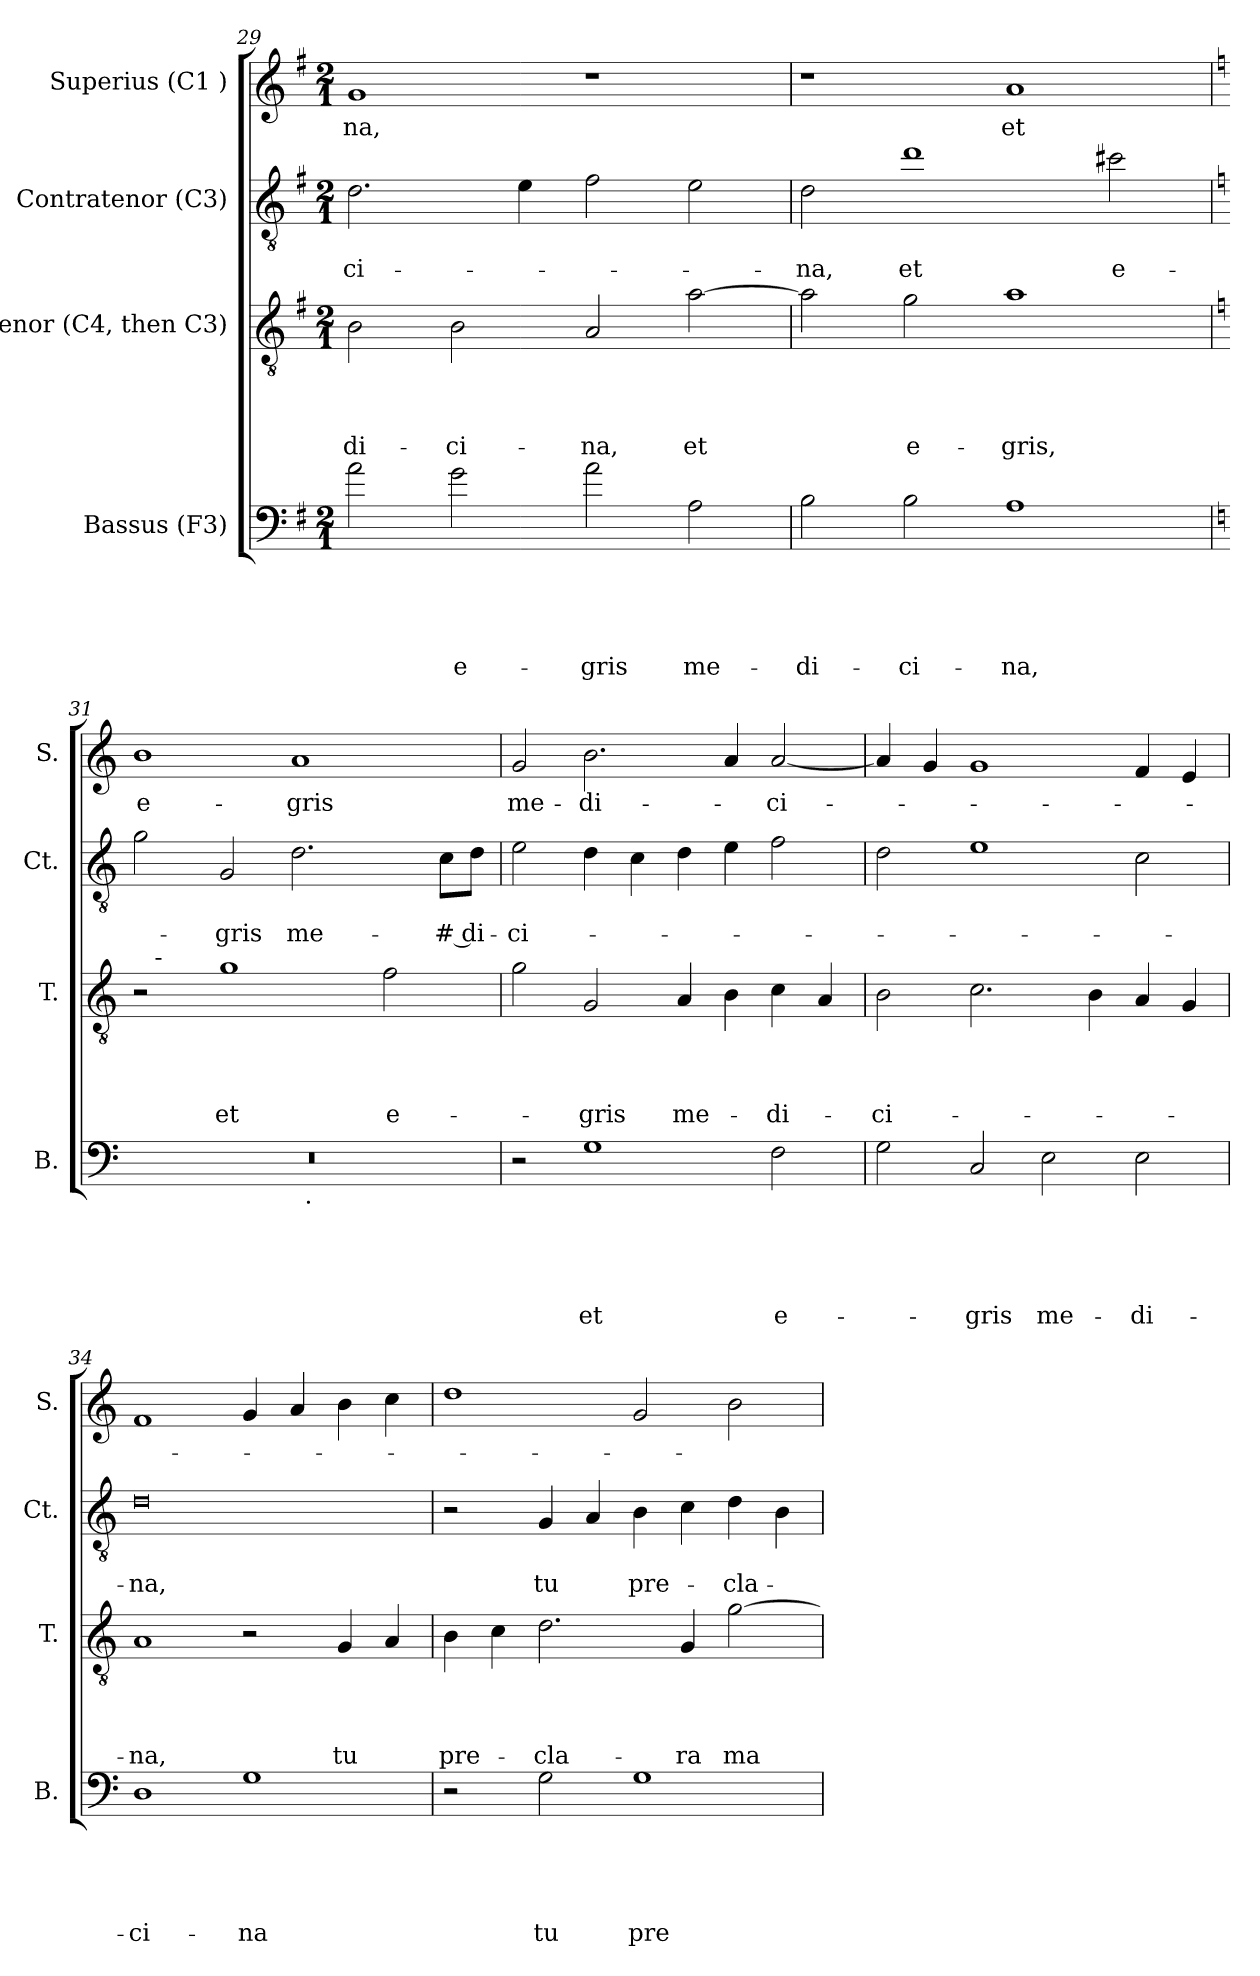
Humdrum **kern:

**kern	**text	**text	**text	**text	**text	**kern	**text	**text	**text	**text	**kern	**text	**text	**kern	**text
*part4	*part4	*part4	*part4	*part4	*part4	*part3	*part3	*part3	*part3	*part3	*part2	*part2	*part2	*part1	*part1
*staff4	*staff4	*staff4	*staff4	*staff4	*staff4	*staff3	*staff3	*staff3	*staff3	*staff3	*staff2	*staff2	*staff2	*staff1	*staff1
*I"Bassus (F3)	*	*	*	*	*	*I"Tenor (C4, then C3)	*	*	*	*	*I"Contratenor (C3)	*	*	*I"Superius (C1 )	*
*I'B.	*	*	*	*	*	*I'T.	*	*	*	*	*I'Ct.	*	*	*I'S.	*
*clefF4	*	*	*	*	*	*clefGv2	*	*	*	*	*clefGv2	*	*	*clefG2	*
*k[f#]	*	*	*	*	*	*k[f#]	*	*	*	*	*k[f#]	*	*	*k[f#]	*
*G:	*	*	*	*	*	*G:	*	*	*	*	*G:	*	*	*G:	*
*M2/1	*	*	*	*	*	*M2/1	*	*	*	*	*M2/1	*	*	*M2/1	*
=29	=29	=29	=29	=29	=29	=29	=29	=29	=29	=29	=29	=29	=29	=29	=29
!	!	!	!	!	!	!	!	!	!	!LO:LY:b	!	!	!LO:LY:b	!	!LO:LY:b
2a\	.	.	.	.	.	2B\	.	.	.	-di-	2.d\	.	-ci-	1g	-na,
!	!	!	!	!	!LO:LY:b	!	!	!	!	!LO:LY:b	!	!	!	!	!
2g\	.	.	.	.	e-	2B\	.	.	.	-ci-	.	.	.	.	.
.	.	.	.	.	.	.	.	.	.	.	4e\	.	.	.	.
!	!	!	!	!	!LO:LY:b	!	!	!	!	!LO:LY:b	!	!	!	!	!
2a\	.	.	.	.	-gris	2A/	.	.	.	-na,	2f#\	.	.	1r	.
!	!	!	!	!	!LO:LY:b	!	!	!	!	!LO:LY:b	!	!	!	!	!
2A\	.	.	.	.	me-	[>2a\	.	.	.	et	2e\	.	.	.	.
=30	=30	=30	=30	=30	=30	=30	=30	=30	=30	=30	=30	=30	=30	=30	=30
!	!	!	!	!	!LO:LY:b	!	!	!	!	!	!	!	!LO:LY:b	!	!
2B\	.	.	.	.	-di-	2a\]	.	.	.	.	2d\	.	-na,	1r	.
!	!	!	!	!	!LO:LY:b	!	!	!	!	!LO:LY:b	!	!	!LO:LY:b	!	!
2B\	.	.	.	.	-ci-	2g\	.	.	.	e-	1dd	.	et	.	.
!	!	!	!	!	!LO:LY:b	!	!	!	!	!LO:LY:b	!	!	!	!	!LO:LY:b
1A	.	.	.	.	-na,	1a	.	.	.	-gris,	.	.	.	1a	et
!	!	!	!	!	!	!	!	!	!	!	!	!	!LO:LY:b:rj	!	!
.	.	.	.	.	.	.	.	.	.	.	2cc#\	.	e-	.	.
!!LO:LB:g=z
=31	=31	=31	=31	=31	=31	=31	=31	=31	=31	=31	=31	=31	=31	=31	=31
*k[]	*	*	*	*	*	*k[]	*	*	*	*	*k[]	*	*	*k[]	*
*C:	*	*	*	*	*	*C:	*	*	*	*	*C:	*	*	*C:	*
!	!	!	!	!	!	!	!	!	!	!	!	!	!	!	!LO:LY:b:rj
*^	*	*	*	*	*	*^	*	*	*	*	*	*	*	*	*
0r	1ryy	.	.	.	.	.	2r	16ryy	.	.	.	.	2g\	.	.	1b	e-
!	!	!	!	!	!	!	!	!LO:TX:a:t=-	!	!	!	!	!	!	!	!	!
.	.	.	.	.	.	.	.	1ryy	.	.	.	.	.	.	.	.	.
!	!	!	!	!	!	!	!	!	!	!	!	!LO:LY:b	!	!	!LO:LY:b	!	!
.	.	.	.	.	.	.	1g	.	.	.	.	et	2G/	.	-gris	.	.
!	!	!	!	!	!	!	!	!	!	!	!	!	!	!	!LO:LY:b	!	!LO:LY:b
.	32ryy	.	.	.	.	.	.	.	.	.	.	.	2.d\	.	me-	1a	-gris
!	!LO:TX:b:t=.	!	!	!	!	!	!	!	!	!	!	!	!	!	!	!	!
.	2ryy	.	.	.	.	.	.	.	.	.	.	.	.	.	.	.	.
.	.	.	.	.	.	.	.	2...ryy	.	.	.	.	.	.	.	.	.
!	!	!	!	!	!	!	!	!	!	!	!	!LO:LY:b:rj	!	!	!	!	!
.	.	.	.	.	.	.	2f\	.	.	.	.	e-	.	.	.	.	.
.	4...ryy	.	.	.	.	.	.	.	.	.	.	.	.	.	.	.	.
!	!	!	!	!	!	!	!	!	!	!	!	!	!	!	!LO:LY:b:rj	!	!
.	.	.	.	.	.	.	.	.	.	.	.	.	8c\L	.	-# di-	.	.
.	.	.	.	.	.	.	.	.	.	.	.	.	8d\J	.	.	.	.
=32	=32	=32	=32	=32	=32	=32	=32	=32	=32	=32	=32	=32	=32	=32	=32	=32	=32
!	!	!	!	!	!	!	!	!	!	!	!	!	!	!	!LO:LY:b	!	!LO:LY:b
*v	*v	*	*	*	*	*	*	*	*	*	*	*	*	*	*	*	*
*	*	*	*	*	*	*v	*v	*	*	*	*	*	*	*	*	*
2r	.	.	.	.	.	2g\	.	.	.	.	2e\	.	-ci-	2g/	me-
!	!	!	!	!	!LO:LY:b	!	!	!	!	!LO:LY:b	!	!	!	!	!LO:LY:b
1G	.	.	.	.	et	2G/	.	.	.	-gris	4d\	.	.	2.b\	-di-
.	.	.	.	.	.	.	.	.	.	.	4c\	.	.	.	.
!	!	!	!	!	!	!	!	!	!	!LO:LY:b	!	!	!	!	!
.	.	.	.	.	.	4A/	.	.	.	me-	4d\	.	.	.	.
.	.	.	.	.	.	4B\	.	.	.	.	4e\	.	.	4a/	.
!	!	!	!	!	!LO:LY:b:rj	!	!	!	!	!LO:LY:b	!	!	!	!	!LO:LY:b
2F\	.	.	.	.	e-	4c\	.	.	.	-di-	2f\	.	.	[<2a/	-ci-
.	.	.	.	.	.	4A/	.	.	.	.	.	.	.	.	.
=33	=33	=33	=33	=33	=33	=33	=33	=33	=33	=33	=33	=33	=33	=33	=33
!	!	!	!	!	!	!	!	!	!	!LO:LY:b	!	!	!	!	!
2G\	.	.	.	.	.	2B\	.	.	.	-ci-	2d\	.	.	4a/]	.
.	.	.	.	.	.	.	.	.	.	.	.	.	.	4g/	.
!	!	!	!	!	!LO:LY:b	!	!	!	!	!	!	!	!	!	!
2C/	.	.	.	.	-gris	2.c\	.	.	.	.	1e	.	.	1g	.
!	!	!	!	!	!LO:LY:b	!	!	!	!	!	!	!	!	!	!
2E\	.	.	.	.	me-	.	.	.	.	.	.	.	.	.	.
.	.	.	.	.	.	4B\	.	.	.	.	.	.	.	.	.
!	!	!	!	!	!LO:LY:b	!	!	!	!	!	!	!	!	!	!
2E\	.	.	.	.	-di-	4A/	.	.	.	.	2c\	.	.	4f/	.
.	.	.	.	.	.	4G/	.	.	.	.	.	.	.	4e/	.
=34	=34	=34	=34	=34	=34	=34	=34	=34	=34	=34	=34	=34	=34	=34	=34
!	!	!	!	!	!LO:LY:b	!	!	!	!	!LO:LY:b	!	!	!LO:LY:b	!	!
1D	.	.	.	.	-ci-	1A	.	.	.	-na,	0d	.	-na,	1f	.
!	!	!	!	!	!LO:LY:b	!	!	!	!	!	!	!	!	!	!
1G	.	.	.	.	-na	2r	.	.	.	.	.	.	.	4g/	.
.	.	.	.	.	.	.	.	.	.	.	.	.	.	4a/	.
!	!	!	!	!	!	!	!	!	!	!LO:LY:b	!	!	!	!	!
.	.	.	.	.	.	4G/	.	.	.	tu	.	.	.	4b\	.
.	.	.	.	.	.	4A/	.	.	.	.	.	.	.	4cc\	.
!!LO:PB:g=z
=35	=35	=35	=35	=35	=35	=35	=35	=35	=35	=35	=35	=35	=35	=35	=35
!	!	!	!	!	!	!	!	!	!	!LO:LY:b	!	!	!	!	!
2r	.	.	.	.	.	4B\	.	.	.	pre-	2r	.	.	1dd	.
.	.	.	.	.	.	4c\	.	.	.	.	.	.	.	.	.
!	!	!	!	!	!LO:LY:b	!	!	!	!	!LO:LY:b	!	!	!LO:LY:b	!	!
2G\	.	.	.	.	tu	2.d\	.	.	.	-cla-	4G/	.	tu	.	.
.	.	.	.	.	.	.	.	.	.	.	4A/	.	.	.	.
!	!	!	!	!	!LO:LY:b	!	!	!	!	!	!	!	!LO:LY:b	!	!
1G	.	.	.	.	pre-	.	.	.	.	.	4B\	.	pre-	2g/	.
!	!	!	!	!	!	!	!	!	!	!LO:LY:b	!	!	!	!	!
.	.	.	.	.	.	4G/	.	.	.	-ra	4c\	.	.	.	.
!	!	!	!	!	!	!	!	!	!	!LO:LY:b	!	!	!LO:LY:b	!	!
.	.	.	.	.	.	[>2g\	.	.	.	ma-	4d\	.	-cla-	2b\	.
.	.	.	.	.	.	.	.	.	.	.	4B\	.	.	.	.
=	=	=	=	=	=	=	=	=	=	=	=	=	=	=	=
*-	*-	*-	*-	*-	*-	*-	*-	*-	*-	*-	*-	*-	*-	*-	*-
